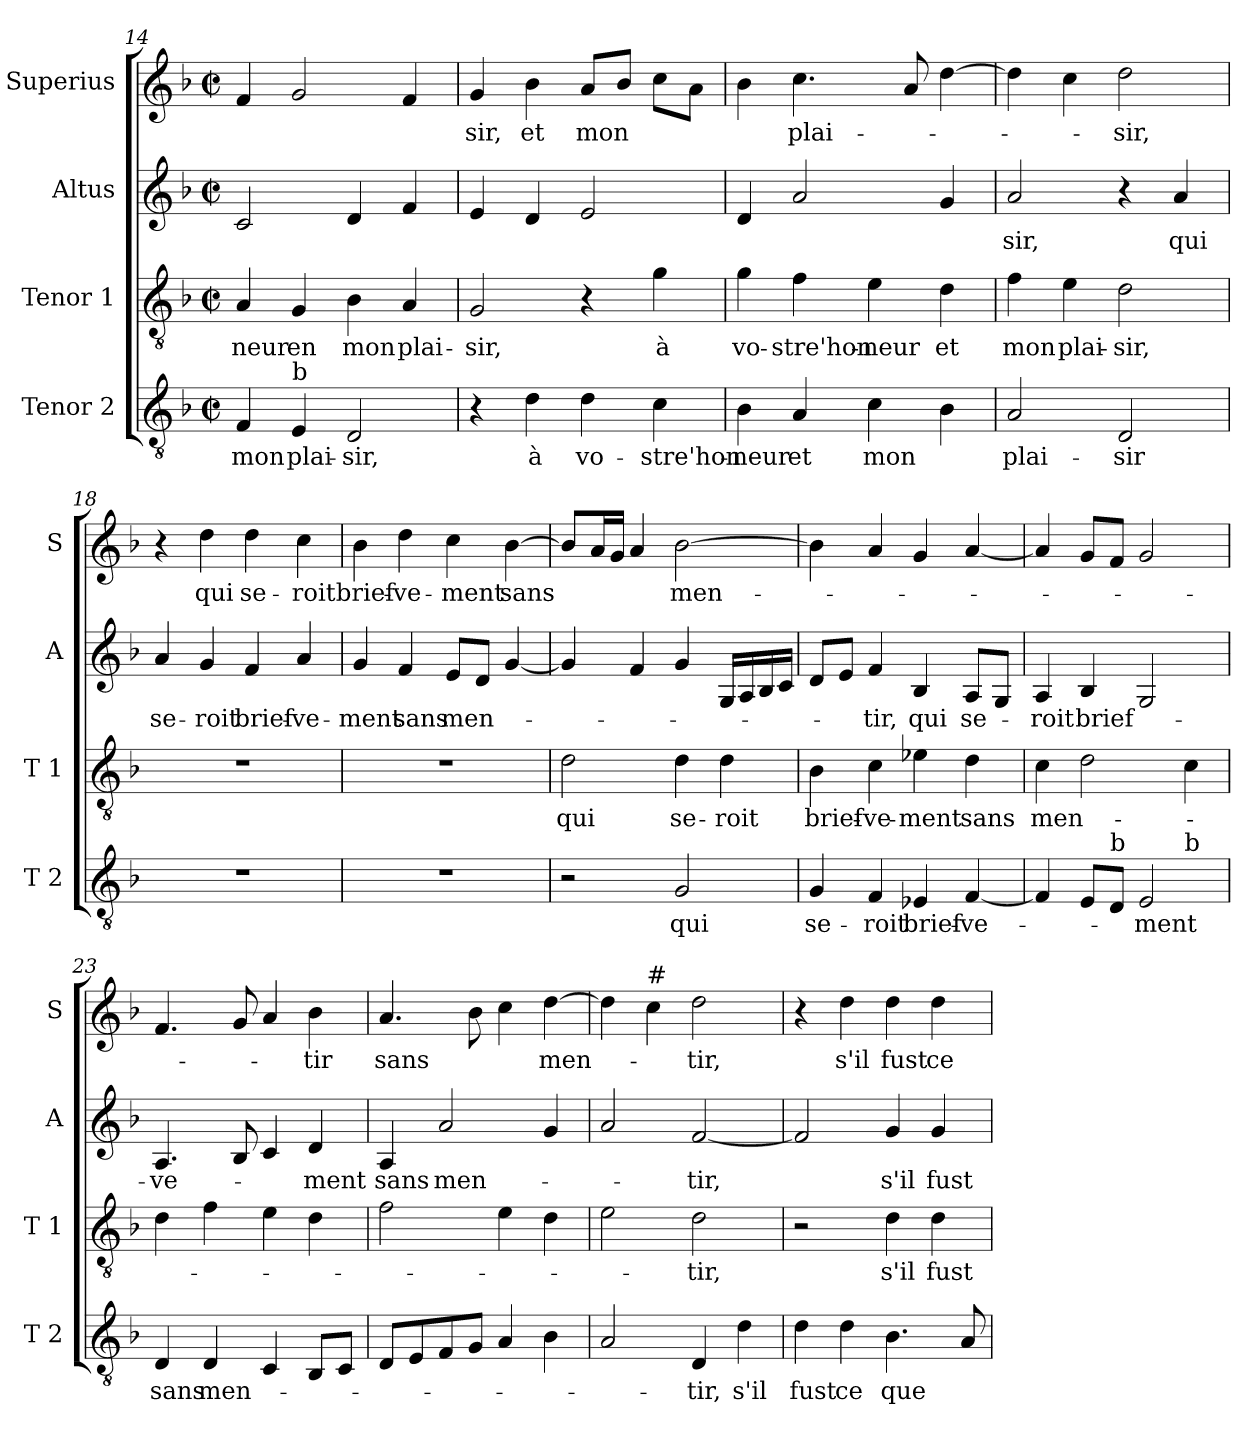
**kern	**text	**kern	**text	**kern	**text	**kern	**text
*part4	*part4	*part3	*part3	*part2	*part2	*part1	*part1
*staff4	*staff4	*staff3	*staff3	*staff2	*staff2	*staff1	*staff1
*I"Tenor 2	*	*I"Tenor 1	*	*I"Altus	*	*I"Superius	*
*I'T 2	*	*I'T 1	*	*I'A	*	*I'S	*
*clefGv2	*	*clefGv2	*	*clefG2	*	*clefG2	*
*k[b-]	*	*k[b-]	*	*k[b-]	*	*k[b-]	*
*F:	*	*F:	*	*F:	*	*F:	*
*M2/2	*	*M2/2	*	*M2/2	*	*M2/2	*
*met(c|)	*	*met(c|)	*	*met(c|)	*	*met(c|)	*
=14	=14	=14	=14	=14	=14	=14	=14
4F/	mon	4A/	-neur	2c/	.	4f/	.
!LO:TX:a:t=b	!	!	!	!	!	!	!
4E/	plai-	4G/	en	.	.	2g/	.
2D/	-sir,	4B-\	mon	4d/	.	.	.
.	.	4A/	plai-	4f/	.	4f/	.
!!LO:PB:g=z
=15	=15	=15	=15	=15	=15	=15	=15
4r	.	2G/	-sir,	4e/	.	4g/	-sir,
4d\	à	.	.	4d/	.	4b-\	et
4d\	vo-	4r	.	2e/	.	8a/L	mon
.	.	.	.	.	.	8b-/J	.
4c\	-stre'hon-	4g\	à	.	.	8cc\L	.
.	.	.	.	.	.	8a\J	.
=16	=16	=16	=16	=16	=16	=16	=16
4B-\	-neur	4g\	vo-	4d/	.	4b-\	.
4A/	et	4f\	-stre'hon-	2a/	.	4.cc\	plai-
4c\	mon	4e\	-neur	.	.	.	.
.	.	.	.	.	.	8a/	.
4B-\	.	4d\	et	4g/	.	[4dd\	.
=17	=17	=17	=17	=17	=17	=17	=17
2A/	plai-	4f\	mon	2a/	-sir,	4dd\]	.
.	.	4e\	plai-	.	.	4cc\	.
2D/	-sir	2d\	-sir,	4r	.	2dd\	-sir,
.	.	.	.	4a/	qui	.	.
=18	=18	=18	=18	=18	=18	=18	=18
1r	.	1r	.	4a/	se-	4r	.
.	.	.	.	4g/	-roit	4dd\	qui
.	.	.	.	4f/	brief-	4dd\	se-
.	.	.	.	4a/	-ve-	4cc\	-roit
=19	=19	=19	=19	=19	=19	=19	=19
1r	.	1r	.	4g/	-ment	4b-\	brief-
.	.	.	.	4f/	sans	4dd\	-ve-
.	.	.	.	8e/L	men-	4cc\	-ment
.	.	.	.	8d/J	.	.	.
.	.	.	.	[4g/	.	[4b-\	sans
!!LO:LB:g=z
=20	=20	=20	=20	=20	=20	=20	=20
2r	.	2d\	qui	4g/]	.	8b-/L]	.
.	.	.	.	.	.	16a/L	.
.	.	.	.	.	.	16g/JJ	.
.	.	.	.	4f/	.	4a/	.
2G/	qui	4d\	se-	4g/	.	[2b-\	men-
.	.	4d\	-roit	16G/LL	.	.	.
.	.	.	.	16A/	.	.	.
.	.	.	.	16B-/	.	.	.
.	.	.	.	16c/JJ	.	.	.
=21	=21	=21	=21	=21	=21	=21	=21
4G/	se-	4B-\	brief-	8d/L	.	4b-\]	.
.	.	.	.	8e/J	.	.	.
4F/	-roit	4c\	-ve-	4f/	-tir,	4a/	.
4E-X/	brief-	4e-X\	-ment	4B-/	qui	4g/	.
[4F/	-ve-	4d\	sans	8A/L	se-	[4a/	.
.	.	.	.	8G/J	.	.	.
=22	=22	=22	=22	=22	=22	=22	=22
*^	*	*	*	*	*	*	*
4F/]	2.ryy	.	4c\	men-	4A/	-roit	4a/]	.
8E/L	.	.	2d\	.	4B-/	brief-	8g/L	.
!LO:TX:a:t=b	!	!	!	!	!	!	!	!
8D/J	.	.	.	.	.	.	8f/J	.
2E/	.	-ment	.	.	2G/	.	2g/	.
!	!LO:TX:a:t=b	!	!	!	!	!	!	!
.	4ryy	.	4c\	.	.	.	.	.
*v	*v	*	*	*	*	*	*	*
=23	=23	=23	=23	=23	=23	=23	=23
4D/	sans	4d\	.	4.A/	-ve-	4.f/	.
4D/	men-	4f\	.	.	.	.	.
.	.	.	.	8B-/	.	8g/	.
4C/	.	4e\	.	4c/	.	4a/	.
8BB-/L	.	4d\	.	4d/	-ment	4b-\	-tir
8C/J	.	.	.	.	.	.	.
=24	=24	=24	=24	=24	=24	=24	=24
8D/L	.	2f\	.	4A/	sans	4.a/	sans
8E/	.	.	.	.	.	.	.
8F/	.	.	.	2a/	men-	.	.
8G/J	.	.	.	.	.	8b-\	.
4A/	.	4e\	.	.	.	4cc\	.
4B-\	.	4d\	.	4g/	.	[4dd\	men-
!!LO:LB:g=z
=25	=25	=25	=25	=25	=25	=25	=25
2A/	.	2e\	.	2a/	.	4dd\]	.
!	!	!	!	!	!	!LO:TX:a:t=#	!
.	.	.	.	.	.	4cc\	.
4D/	-tir,	2d\	-tir,	[2f/	-tir,	2dd\	-tir,
4d\	s'il	.	.	.	.	.	.
=26	=26	=26	=26	=26	=26	=26	=26
4d\	fust	2r	.	2f/]	.	4r	.
4d\	ce	.	.	.	.	4dd\	s'il
4.B-\	que	4d\	s'il	4g/	s'il	4dd\	fust
.	.	4d\	fust	4g/	fust	4dd\	ce
8A/	.	.	.	.	.	.	.
=	=	=	=	=	=	=	=
*-	*-	*-	*-	*-	*-	*-	*-
